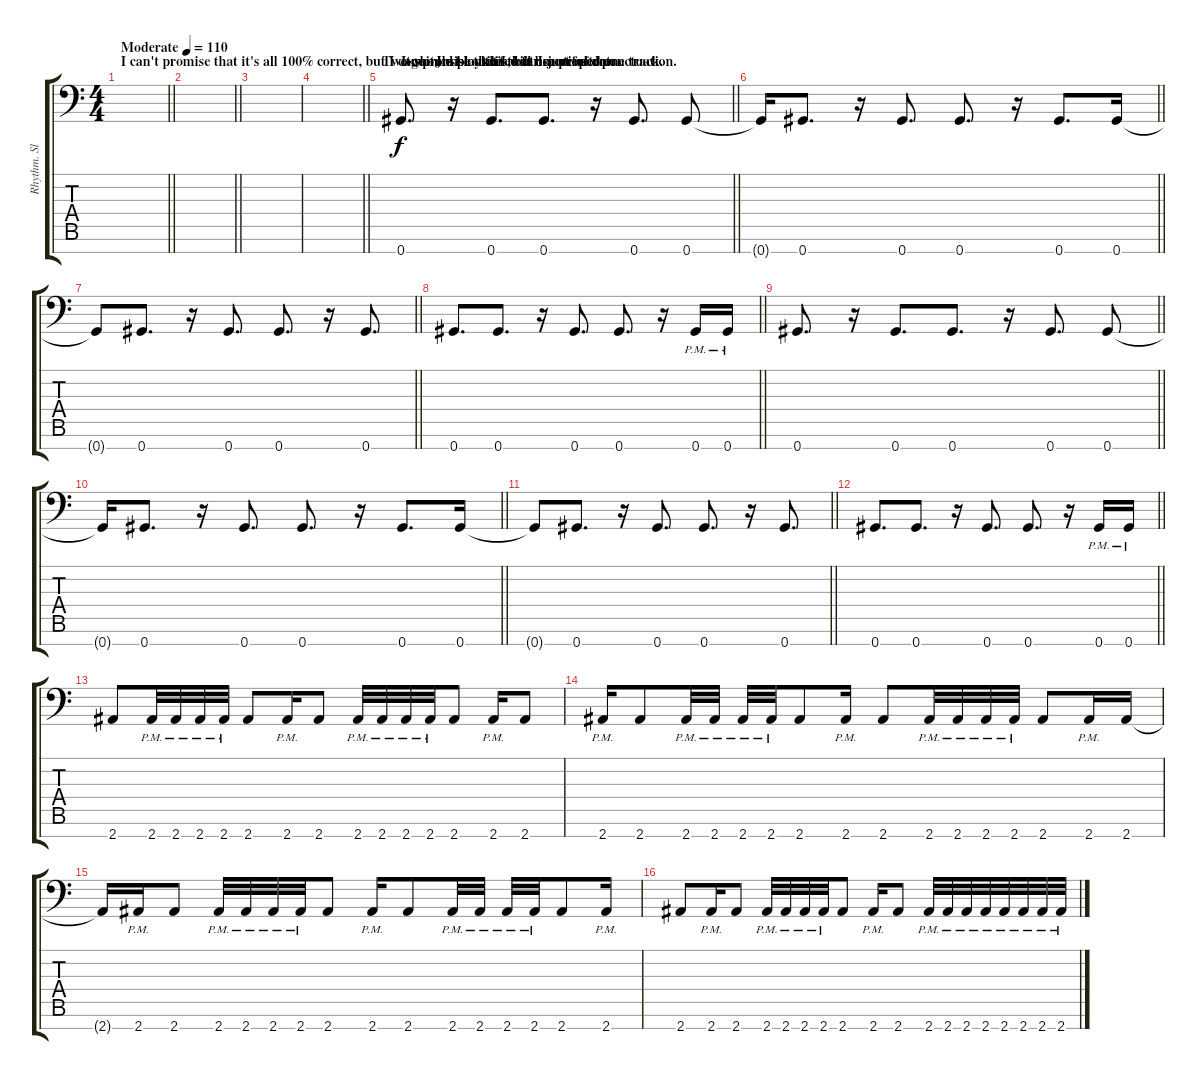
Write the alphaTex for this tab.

\track ("Rhythm. Slam dem strings hard." "Rhythm. Sl") {instrument distortionguitar}
\staff {score tabs}
\tuning (Eb4 Bb3 Gb3 Db3 Ab2 Eb2 Ab1) {hide}
\ts (4 4)
\section ("" "I can't promise that it's all 100% correct, but I can promise that I will use proper punctuation.")
\tempo (110 "Moderate")
\clef f4
\barLineRight lightlight
\ks c
|
\section ("" "                                                               <--- Just look at that beautiful dot.")
\barLineRight lightlight
|
\section ("" "                                          It should be utilised far more often.")
|
\barLineRight lightlight
|
\section ("" "Two guitars play this, but I just used one track.")
\barLineRight lightlight
0.7.8{d} r.16 0.7.8{d} 0.7.8{d} r.16 0.7.8{d} 0.7.8 |
\barLineRight lightlight
0.7{t}.16 0.7.8{d} r.16 0.7.8{d} 0.7.8{d} r.16 0.7.8{d} 0.7.16 |
\barLineRight lightlight
0.7{t}.8 0.7.8{d} r.16 0.7.8{d} 0.7.8{d} r.16 0.7.8{d} |
\barLineRight lightlight
0.7.8{d} 0.7.8{d} r.16 0.7.8{d} 0.7.8{d} r.16 0.7{pm}.16 0.7{pm}.16 |
\barLineRight lightlight
0.7.8{d} r.16 0.7.8{d} 0.7.8{d} r.16 0.7.8{d} 0.7.8 |
\barLineRight lightlight
0.7{t}.16 0.7.8{d} r.16 0.7.8{d} 0.7.8{d} r.16 0.7.8{d} 0.7.16 |
\barLineRight lightlight
0.7{t}.8 0.7.8{d} r.16 0.7.8{d} 0.7.8{d} r.16 0.7.8{d} |
\barLineRight lightlight
0.7.8{d} 0.7.8{d} r.16 0.7.8{d} 0.7.8{d} r.16 0.7{pm}.16 0.7{pm}.16 |
2.7.8 2.7{pm}.32 2.7{pm}.32 2.7{pm}.32 2.7{pm}.32 2.7.8 2.7{pm}.16 2.7.8 2.7{pm}.32 2.7{pm}.32 2.7{pm}.32 2.7{pm}.32 2.7.8 2.7{pm}.16 2.7.8 |
2.7{pm}.16 2.7.8 2.7{pm}.32 2.7{pm}.32 2.7{pm}.32 2.7{pm}.32 2.7.8 2.7{pm}.16 2.7.8 2.7{pm}.32 2.7{pm}.32 2.7{pm}.32 2.7{pm}.32 2.7.8 2.7{pm}.16 2.7.16 |
2.7{t}.16 2.7{pm}.16 2.7.8 2.7{pm}.32 2.7{pm}.32 2.7{pm}.32 2.7{pm}.32 2.7.8 2.7{pm}.16 2.7.8 2.7{pm}.32 2.7{pm}.32 2.7{pm}.32 2.7{pm}.32 2.7.8 2.7{pm}.16 |
2.7.8 2.7{pm}.16 2.7.8 2.7{pm}.32 2.7{pm}.32 2.7{pm}.32 2.7{pm}.32 2.7.8 2.7{pm}.16 2.7.8 2.7{pm}.32 2.7{pm}.32 2.7{pm}.32 2.7{pm}.32 2.7{pm}.32 2.7{pm}.32 2.7{pm}.32 2.7{pm}.32
